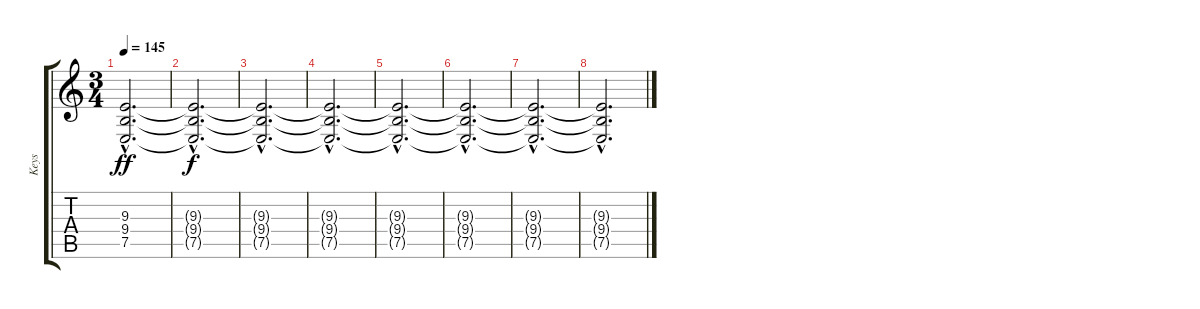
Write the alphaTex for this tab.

\track ("Keys" "Keys") {instrument synthstrings1}
\staff {score tabs}
\tuning (E4 B3 G3 D3 A2 E2) {hide}
\ts (3 4)
\tempo 145
\clef g2
\ks c
(9.3{hac} 9.4{hac} 7.5{hac}).2{d dy ff} |
(9.3{hac t} 9.4{hac t} 7.5{hac t}).2{d dy f} |
(9.3{hac t} 9.4{hac t} 7.5{hac t}).2{d} |
(9.3{hac t} 9.4{hac t} 7.5{hac t}).2{d} |
(9.3{hac t} 9.4{hac t} 7.5{hac t}).2{d} |
(9.3{hac t} 9.4{hac t} 7.5{hac t}).2{d} |
(9.3{hac t} 9.4{hac t} 7.5{hac t}).2{d} |
(9.3{hac t} 9.4{hac t} 7.5{hac t}).2{d}
